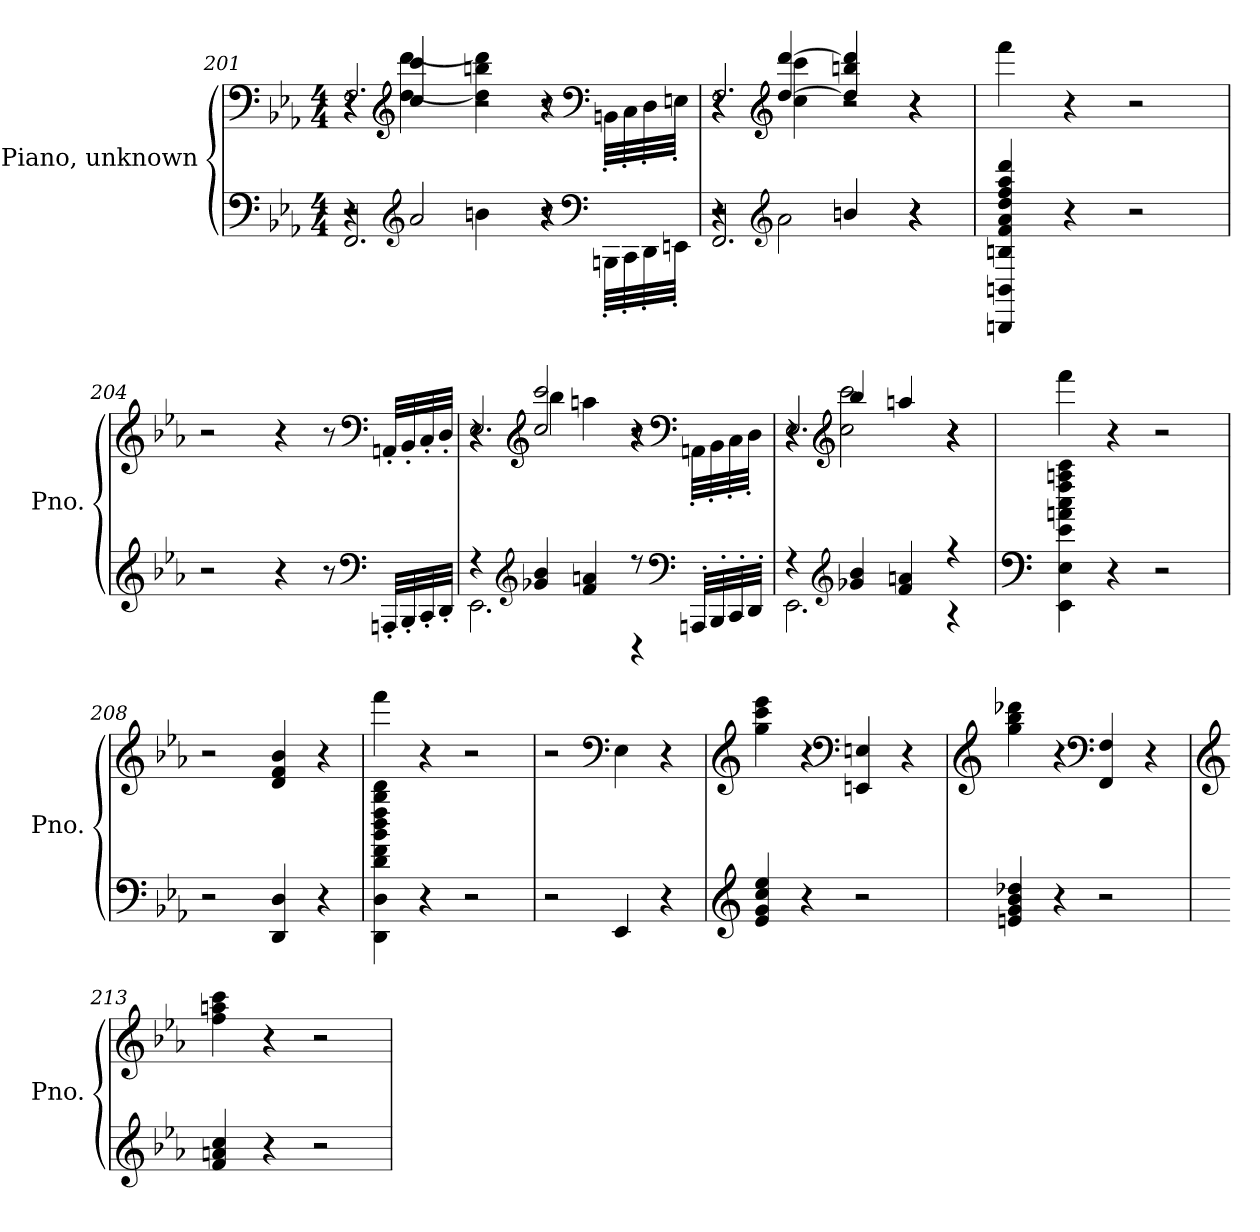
**kern	**kern
*part1	*part1
*staff2	*staff1
*I"Piano, unknown	*
*I'Pno.	*
*clefF4	*clefF4
*k[b-e-a-]	*k[b-e-a-]
*M4/4	*M4/4
=201	=201
*^	*^
*	*^	*	*^
4r	2r	2.FF/	4r	4r	2.F/
*clefG2	*	*	*clefG2	*	*
2a-/	.	.	4cc/ 4ccc/	[4dd\ [4ddd\	.
.	4bn\	.	2r	4dd\] 4bbn\ 4ddd\]	.
4r	8r	4r	.	8r	4r
*clefF4	*	*	*clefF4	*	*
.	32BBBn'\LLL	.	.	32BBn'\LLL	.
.	32CC'\	.	.	32C'\	.
.	32DD'\	.	.	32D'\	.
.	32EEn'\JJJ	.	.	32En'\JJJ	.
=202	=202	=202	=202	=202	=202
2r	4r	2.FF/	4r	4r	2.F/
*clefG2	*	*	*clefG2	*	*
.	2a-\	.	[4dd/ [4ddd/	4cc\ 4ccc\	.
4bn/	.	.	4dd/] 4bbn/ 4ddd/]	2r	.
4r	4r	4r	4r	.	4r
*v	*v	*v	*	*	*
*	*v	*v	*v
!!LO:PB:g=z
=203	=203
4BBBn/ 4BBn/ 4Bn/ 4f/ 4a-/ 4dd/ 4ff/ 4aa-/ 4ddd/	4fff\
4r	4r
2r	2r
=204	=204
2r	2r
4r	4r
8r	8r
*clefF4	*clefF4
32AAAn'/LLL	32AAn'/LLL
32BBB-'/	32BB-'/
32CC'/	32C'/
32DD'/JJJ	32D'/JJJ
=205	=205
*^	*^
*	*	*	*^
4r	2.EE-\	4r	4r	2.E-/
*clefG2	*	*clefG2	*	*
4g-X/ 4b-/	.	2cc/ 2ccc/	4bb-\	.
4f/ 4an/	.	.	4aan\	.
8r	4r	4r	8r	4r
*clefF4	*	*clefF4	*	*
32AAAn'/LLL	.	.	32AAn'\LLL	.
32BBB-'/	.	.	32BB-'\	.
32CC'/	.	.	32C'\	.
32DD'/JJJ	.	.	32D'\JJJ	.
=206	=206	=206	=206	=206
4r	2.EE-\	4r	4r	2.E-/
*clefG2	*	*clefG2	*	*
4g-X/ 4b-/	.	4bb-/	2cc\ 2ccc\	.
4f/ 4an/	.	4aan/	.	.
4r	4r	4r	4r	4r
*v	*v	*	*	*
*	*v	*v	*v
!!LO:LB:g=z
=207	=207
*clefF4	*
4EE-\ 4E-\ 4e-\ 4an\ 4cc\ 4ff\ 4aan\ 4ccc\	4fff\
4r	4r
2r	2r
=208	=208
2r	2r
4DD/ 4D/	4d/ 4f/ 4b-/
4r	4r
=209	=209
4DD\ 4D\ 4d\ 4f\ 4b-\ 4dd\ 4ff\ 4bb-\ 4ddd\	4fff\
4r	4r
2r	2r
=210	=210
2r	2r
*	*clefF4
4EE-/	4E-\
4r	4r
=211	=211
*clefG2	*clefG2
4e-/ 4g/ 4cc/ 4ee-/	4gg\ 4ccc\ 4eee-\
4r	4r
*	*clefF4
2r	4EEn/ 4En/
.	4r
=212	=212
*	*clefG2
4en/ 4g/ 4b-/ 4dd-X/	4gg\ 4bb-\ 4ddd-X\
4r	4r
*	*clefF4
2r	4FF/ 4F/
.	4r
=213	=213
*	*clefG2
4f/ 4an/ 4cc/	4ff\ 4aan\ 4ccc\
4r	4r
2r	2r
=	=
*-	*-
